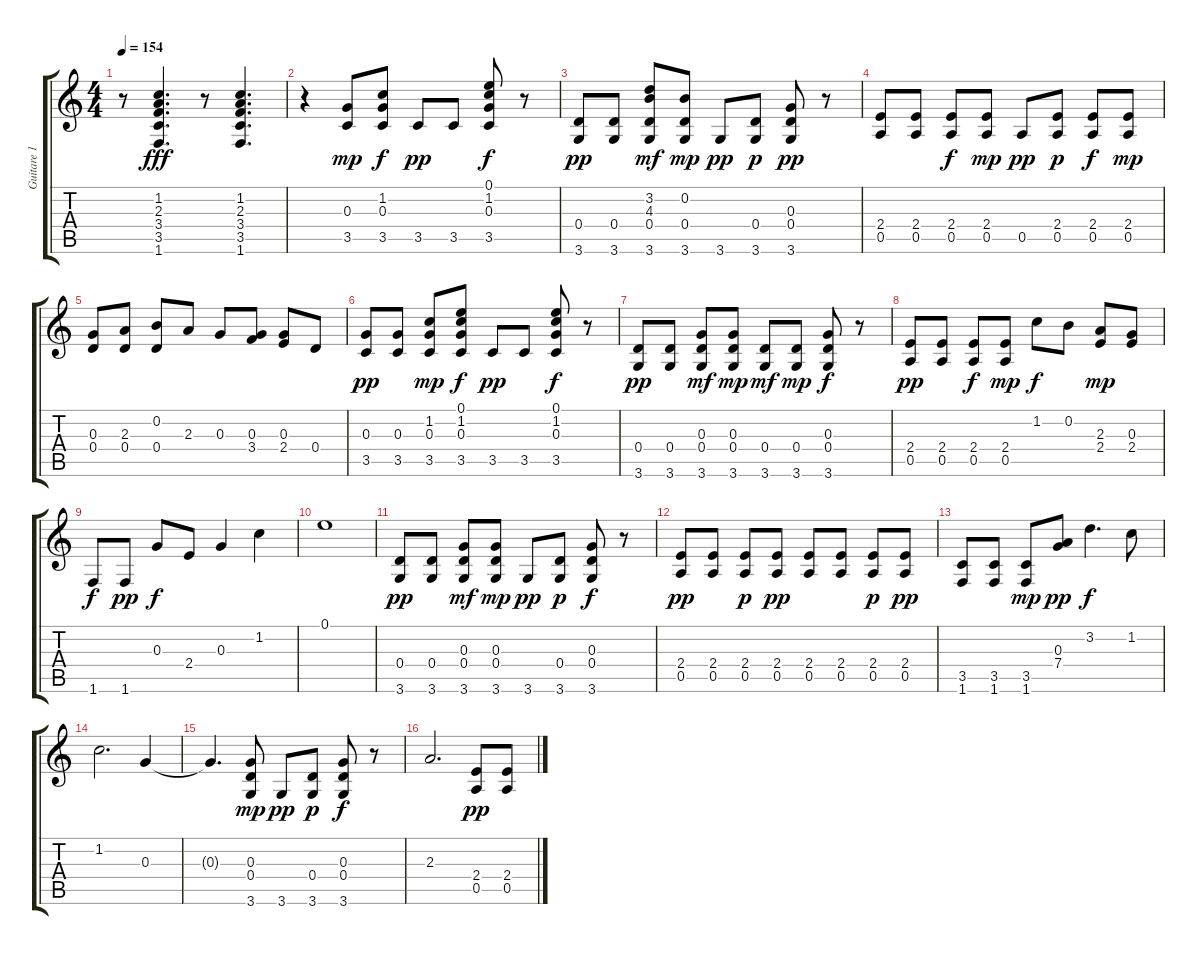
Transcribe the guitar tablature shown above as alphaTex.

\track ("Guitare 1" "Guitare 1") {instrument electricguitarmuted}
\staff {score tabs}
\tuning (E4 B3 G3 D3 A2 E2) {hide}
\ts (4 4)
\tempo 154
\clef g2
\ks c
r.8{dy fff} (1.2 2.3 3.4 3.5 1.6).4{d} r.8 (1.2 2.3 3.4 3.5 1.6).4{d} |
r.4 (0.3 3.5).8{dy mp} (1.2 0.3 3.5).8{dy f} 3.5.8{dy pp} 3.5.8 (0.1 1.2 0.3 3.5).8{dy f} r.8 |
(0.4 3.6).8{dy pp} (0.4 3.6).8 (3.2 4.3 0.4 3.6).8{dy mf} (0.2 0.4 3.6).8{dy mp} 3.6.8{dy pp} (0.4 3.6).8{dy p} (0.3 0.4 3.6).8{dy pp} r.8 |
(2.4 0.5).8 (2.4 0.5).8 (2.4 0.5).8{dy f} (2.4 0.5).8{dy mp} 0.5.8{dy pp} (2.4 0.5).8{dy p} (2.4 0.5).8{dy f} (2.4 0.5).8{dy mp} |
(0.3 0.4).8 (2.3 0.4).8 (0.2 0.4).8 2.3.8 0.3.8 (0.3 3.4).8 (0.3 2.4).8 0.4.8 |
(0.3 3.5).8{dy pp} (0.3 3.5).8 (1.2 0.3 3.5).8{dy mp} (0.1 1.2 0.3 3.5).8{dy f} 3.5.8{dy pp} 3.5.8 (0.1 1.2 0.3 3.5).8{dy f} r.8 |
(0.4 3.6).8{dy pp} (0.4 3.6).8 (0.3 0.4 3.6).8{dy mf} (0.3 0.4 3.6).8{dy mp} (0.4 3.6).8{dy mf} (0.4 3.6).8{dy mp} (0.3 0.4 3.6).8{dy f} r.8 |
(2.4 0.5).8{dy pp} (2.4 0.5).8 (2.4 0.5).8{dy f} (2.4 0.5).8{dy mp} 1.2.8{dy f} 0.2.8 (2.3 2.4).8{dy mp} (0.3 2.4).8 |
1.6.8{dy f} 1.6.8{dy pp} 0.3.8{dy f} 2.4.8 0.3.4 1.2.4 |
0.1.1 |
(0.4 3.6).8{dy pp} (0.4 3.6).8 (0.3 0.4 3.6).8{dy mf} (0.3 0.4 3.6).8{dy mp} 3.6.8{dy pp} (0.4 3.6).8{dy p} (0.3 0.4 3.6).8{dy f} r.8 |
(2.4 0.5).8{dy pp} (2.4 0.5).8 (2.4 0.5).8{dy p} (2.4 0.5).8{dy pp} (2.4 0.5).8 (2.4 0.5).8 (2.4 0.5).8{dy p} (2.4 0.5).8{dy pp} |
(3.5 1.6).8 (3.5 1.6).8 (3.5 1.6).8{dy mp} (0.3 7.4).8{dy pp} 3.2.4{d dy f} 1.2.8 |
1.2.2{d} 0.3.4 |
0.3{t}.4{d} (0.3 0.4 3.6).8{dy mp} 3.6.8{dy pp} (0.4 3.6).8{dy p} (0.3 0.4 3.6).8{dy f} r.8 |
2.3.2{d} (2.4 0.5).8{dy pp} (2.4 0.5).8
